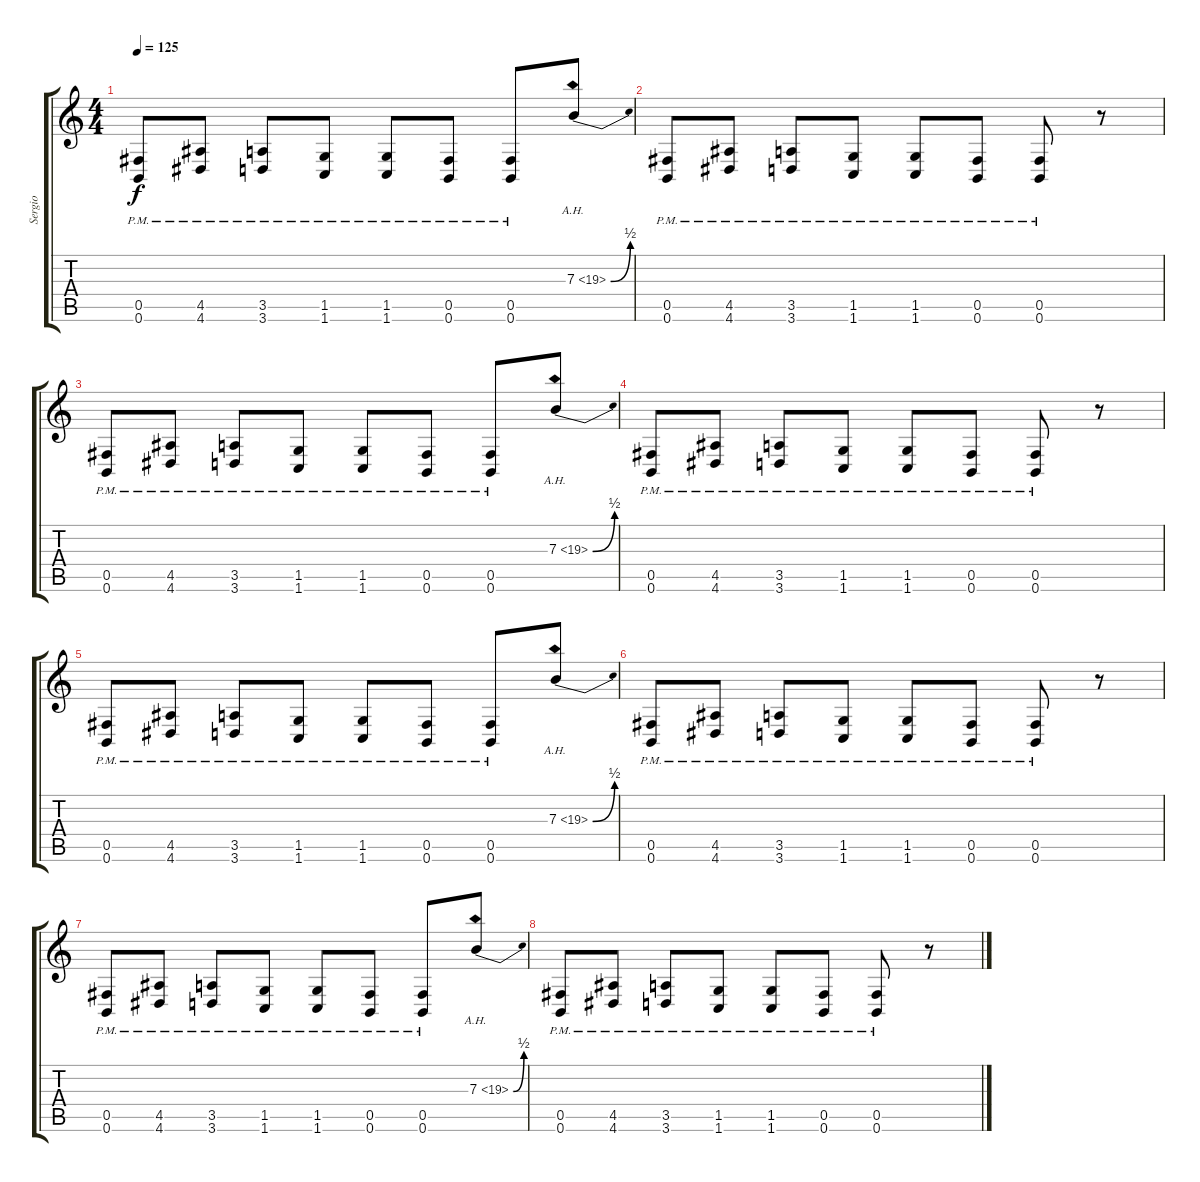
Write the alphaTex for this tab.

\track ("Sergio" "Sergio") {instrument distortionguitar}
\staff {score tabs}
\tuning (Db4 Ab3 E3 B2 Gb2 B1) {hide}
\ts (4 4)
\tempo 125
\clef g2
\ks c
(0.5{pm} 0.6{pm}).8{dy f} (4.5{pm} 4.6{pm}).8 (3.5{pm} 3.6{pm}).8 (1.5{pm} 1.6{pm}).8 (1.5{pm} 1.6{pm}).8 (0.5{pm} 0.6{pm}).8 (0.5{pm} 0.6{pm}).8 7.3{be (bend 0 0 60 2) ah 12}.8 |
(0.5{pm} 0.6{pm}).8 (4.5{pm} 4.6{pm}).8 (3.5{pm} 3.6{pm}).8 (1.5{pm} 1.6{pm}).8 (1.5{pm} 1.6{pm}).8 (0.5{pm} 0.6{pm}).8 (0.5{pm} 0.6{pm}).8 r.8 |
(0.5{pm} 0.6{pm}).8 (4.5{pm} 4.6{pm}).8 (3.5{pm} 3.6{pm}).8 (1.5{pm} 1.6{pm}).8 (1.5{pm} 1.6{pm}).8 (0.5{pm} 0.6{pm}).8 (0.5{pm} 0.6{pm}).8 7.3{be (bend 0 0 60 2) ah 12}.8 |
(0.5{pm} 0.6{pm}).8 (4.5{pm} 4.6{pm}).8 (3.5{pm} 3.6{pm}).8 (1.5{pm} 1.6{pm}).8 (1.5{pm} 1.6{pm}).8 (0.5{pm} 0.6{pm}).8 (0.5{pm} 0.6{pm}).8 r.8 |
(0.5{pm} 0.6{pm}).8 (4.5{pm} 4.6{pm}).8 (3.5{pm} 3.6{pm}).8 (1.5{pm} 1.6{pm}).8 (1.5{pm} 1.6{pm}).8 (0.5{pm} 0.6{pm}).8 (0.5{pm} 0.6{pm}).8 7.3{be (bend 0 0 60 2) ah 12}.8 |
(0.5{pm} 0.6{pm}).8 (4.5{pm} 4.6{pm}).8 (3.5{pm} 3.6{pm}).8 (1.5{pm} 1.6{pm}).8 (1.5{pm} 1.6{pm}).8 (0.5{pm} 0.6{pm}).8 (0.5{pm} 0.6{pm}).8 r.8 |
(0.5{pm} 0.6{pm}).8 (4.5{pm} 4.6{pm}).8 (3.5{pm} 3.6{pm}).8 (1.5{pm} 1.6{pm}).8 (1.5{pm} 1.6{pm}).8 (0.5{pm} 0.6{pm}).8 (0.5{pm} 0.6{pm}).8 7.3{be (bend 0 0 60 2) ah 12}.8 |
(0.5{pm} 0.6{pm}).8 (4.5{pm} 4.6{pm}).8 (3.5{pm} 3.6{pm}).8 (1.5{pm} 1.6{pm}).8 (1.5{pm} 1.6{pm}).8 (0.5{pm} 0.6{pm}).8 (0.5{pm} 0.6{pm}).8 r.8
